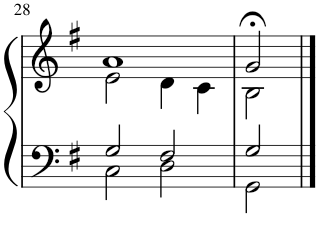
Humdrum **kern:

**kern	**kern
*part1	*part1
*staff2	*staff1
*I"Piano	*
*I'Pno.	*
!!LO:PB:g=z
*clefF4	*clefG2
*k[f#]	*k[f#]
*M4/4	*M4/4
*met(c)	*met(c)
=28	=28
*^	*^
2G/	2C\	1a	2e\
2F#/	2D\	.	4d\
.	.	.	4c\
=29	=29	=29	=29
2G/	2GG\	2g;</	2B\
*v	*v	*	*
*	*v	*v
==	==
*-	*-
